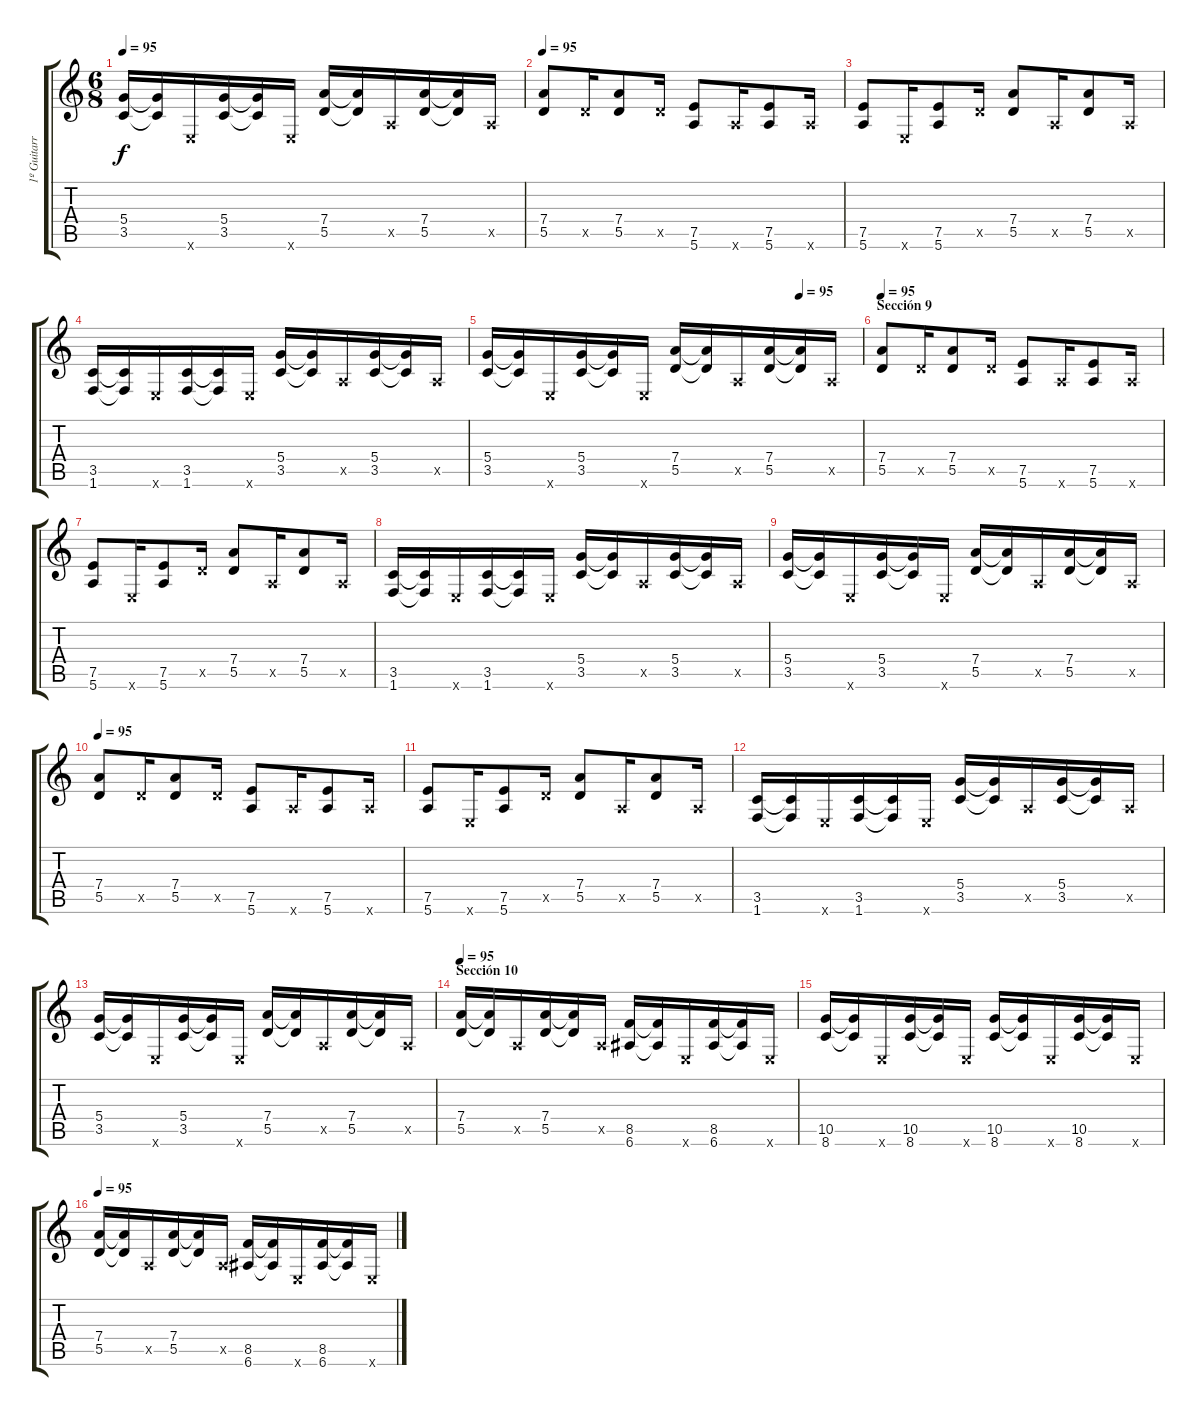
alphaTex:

\track ("1º Guitarra" "1º Guitarr") {instrument overdrivenguitar}
\staff {score tabs}
\tuning (E4 B3 G3 D3 A2 E2) {hide}
\ts (6 8)
\tempo 95
\clef g2
\ks c
(5.4 3.5).16{dy f} (5.4{t} 3.5{t}).16 0.6{x}.16 (5.4 3.5).16 (5.4{t} 3.5{t}).16 0.6{x}.16 (7.4 5.5).16 (7.4{t} 5.5{t}).16 0.5{x}.16 (7.4 5.5).16 (7.4{t} 5.5{t}).16 0.5{x}.16 |
\tempo 95
(7.4 5.5).8{instrument overdrivenguitar} 5.5{x}.16 (7.4 5.5).8 5.5{x}.16 (7.5 5.6).8 5.6{x}.16 (7.5 5.6).8 5.6{x}.16 |
(7.5 5.6).8{instrument overdrivenguitar} 0.6{x}.16 (7.5 5.6).8 5.5{x}.16 (7.4 5.5).8 0.5{x}.16 (7.4 5.5).8 0.5{x}.16 |
(3.5 1.6).16 (3.5{t} 1.6{t}).16 0.6{x}.16 (3.5 1.6).16 (3.5{t} 1.6{t}).16 0.6{x}.16 (5.4 3.5).16 (5.4{t} 3.5{t}).16 0.5{x}.16 (5.4 3.5).16 (5.4{t} 3.5{t}).16 0.5{x}.16 |
\tempo (95 0.8333333333333334)
(5.4 3.5).16 (5.4{t} 3.5{t}).16 0.6{x}.16 (5.4 3.5).16 (5.4{t} 3.5{t}).16 0.6{x}.16 (7.4 5.5).16 (7.4{t} 5.5{t}).16 0.5{x}.16 (7.4 5.5).16 (7.4{t} 5.5{t}).16 0.5{x}.16 |
\section ("" "Sección 9")
\tempo 95
(7.4 5.5).8 5.5{x}.16 (7.4 5.5).8 5.5{x}.16 (7.5 5.6).8 5.6{x}.16 (7.5 5.6).8 5.6{x}.16 |
(7.5 5.6).8 0.6{x}.16 (7.5 5.6).8 5.5{x}.16 (7.4 5.5).8 0.5{x}.16 (7.4 5.5).8 0.5{x}.16 |
(3.5 1.6).16 (3.5{t} 1.6{t}).16 0.6{x}.16 (3.5 1.6).16 (3.5{t} 1.6{t}).16 0.6{x}.16 (5.4 3.5).16 (5.4{t} 3.5{t}).16 0.5{x}.16 (5.4 3.5).16 (5.4{t} 3.5{t}).16 0.5{x}.16 |
(5.4 3.5).16 (5.4{t} 3.5{t}).16 0.6{x}.16 (5.4 3.5).16 (5.4{t} 3.5{t}).16 0.6{x}.16 (7.4 5.5).16 (7.4{t} 5.5{t}).16 0.5{x}.16 (7.4 5.5).16 (7.4{t} 5.5{t}).16 0.5{x}.16 |
\tempo 95
(7.4 5.5).8 5.5{x}.16 (7.4 5.5).8 5.5{x}.16 (7.5 5.6).8 5.6{x}.16 (7.5 5.6).8 5.6{x}.16 |
(7.5 5.6).8 0.6{x}.16 (7.5 5.6).8 5.5{x}.16 (7.4 5.5).8 0.5{x}.16 (7.4 5.5).8 0.5{x}.16 |
(3.5 1.6).16 (3.5{t} 1.6{t}).16 0.6{x}.16 (3.5 1.6).16 (3.5{t} 1.6{t}).16 0.6{x}.16 (5.4 3.5).16 (5.4{t} 3.5{t}).16 0.5{x}.16 (5.4 3.5).16 (5.4{t} 3.5{t}).16 0.5{x}.16 |
(5.4 3.5).16 (5.4{t} 3.5{t}).16 0.6{x}.16 (5.4 3.5).16 (5.4{t} 3.5{t}).16 0.6{x}.16 (7.4 5.5).16 (7.4{t} 5.5{t}).16 0.5{x}.16 (7.4 5.5).16 (7.4{t} 5.5{t}).16 0.5{x}.16 |
\section ("" "Sección 10")
\tempo 95
(7.4 5.5).16 (7.4{t} 5.5{t}).16 0.5{x}.16 (7.4 5.5).16 (7.4{t} 5.5{t}).16 0.5{x}.16 (8.5 6.6).16 (8.5{t} 6.6{t}).16 0.6{x}.16 (8.5 6.6).16 (8.5{t} 6.6{t}).16 0.6{x}.16 |
(10.5 8.6).16 (10.5{t} 8.6{t}).16 0.6{x}.16 (10.5 8.6).16 (10.5{t} 8.6{t}).16 0.6{x}.16 (10.5 8.6).16 (10.5{t} 8.6{t}).16 0.6{x}.16 (10.5 8.6).16 (10.5{t} 8.6{t}).16 0.6{x}.16 |
\tempo 95
(7.4 5.5).16 (7.4{t} 5.5{t}).16 0.5{x}.16 (7.4 5.5).16 (7.4{t} 5.5{t}).16 0.5{x}.16 (8.5 6.6).16 (8.5{t} 6.6{t}).16 0.6{x}.16 (8.5 6.6).16 (8.5{t} 6.6{t}).16 0.6{x}.16
